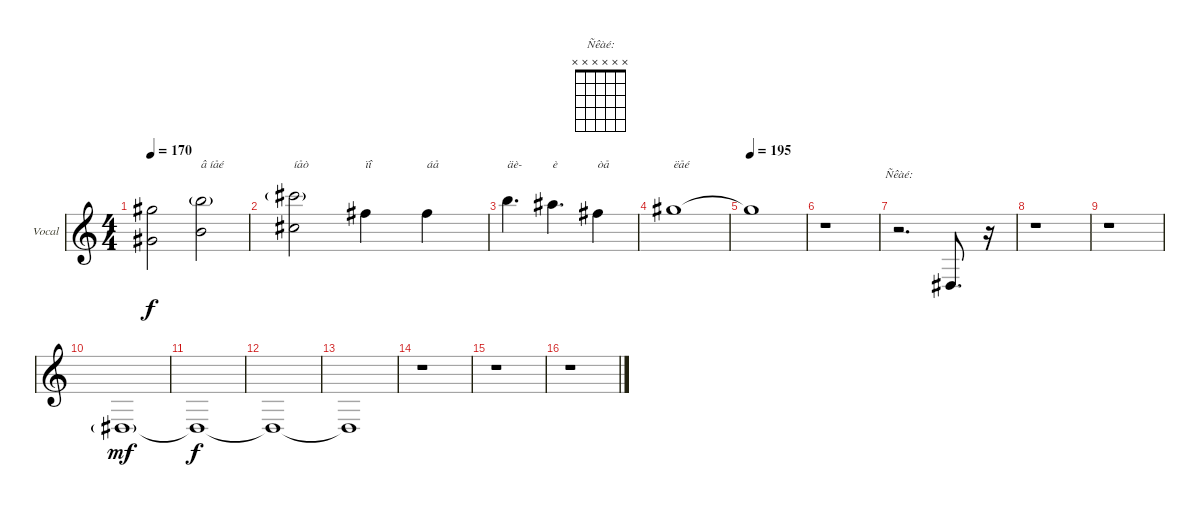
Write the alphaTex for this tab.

\bracketExtendMode groupsimilarinstruments
\firstSystemTrackNameOrientation horizontal
\otherSystemsTrackNameOrientation horizontal
\track ("Вокал" "Vocal") {instrument bassoon}
\staff {score}
\tuning (Eb4 Bb3 Gb3 Db3 Ab2 Eb2)
\displaytranspose 12
\chord ("Ñêàé:" x x x x x x)
\ts (4 4)
\tempo 170
\clef g2
\ks c
(5.1{t} 2.3{t}).2{dy f} (8.1{g} 5.3).2{txt "â íåé"} |
(10.1{g} 7.3).2{txt "íåò"} 3.1.4{txt "ïî"} 3.1.4{txt "áå"} |
8.1.4{d txt "äè-"} 7.1.4{d txt "è"} 3.1.4{txt "òå"} |
5.1.1{txt "ëåé"} |
\tempo 195
5.1{t}.1 |
r.1 |
r.2{d ch "Ñêàé:"} 0.6.8{d} r.16 |
r.1 |
r.1 |
0.6{g}.1{dy mf} |
0.6{t}.1{dy f} |
0.6{t}.1 |
0.6{t}.1 |
r.1 |
r.1 |
r.1
